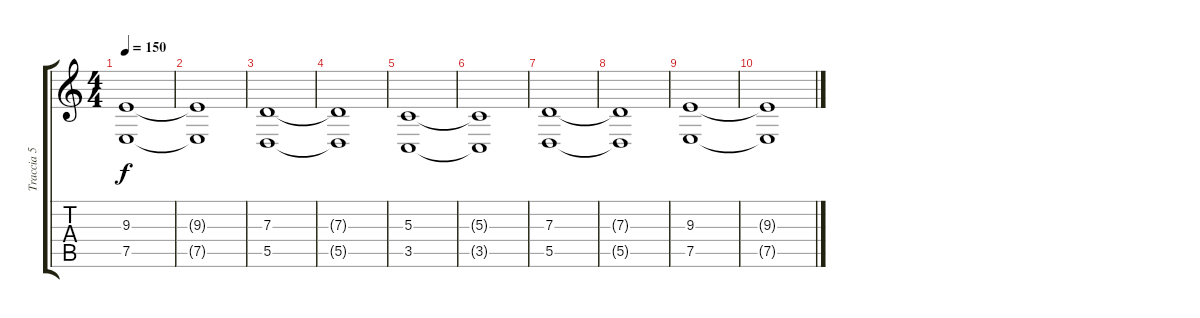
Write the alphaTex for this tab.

\track ("Traccia 5" "Traccia 5") {instrument choiraahs}
\staff {score tabs}
\tuning (E4 B3 G3 D3 A2 D2) {hide}
\ts (4 4)
\tempo 150
\clef g2
\ks c
(9.3 7.5).1{dy f} |
(9.3{t} 7.5{t}).1 |
(7.3 5.5).1 |
(7.3{t} 5.5{t}).1 |
(5.3 3.5).1 |
(5.3{t} 3.5{t}).1 |
(7.3 5.5).1 |
(7.3{t} 5.5{t}).1 |
(9.3 7.5).1 |
(9.3{t} 7.5{t}).1
